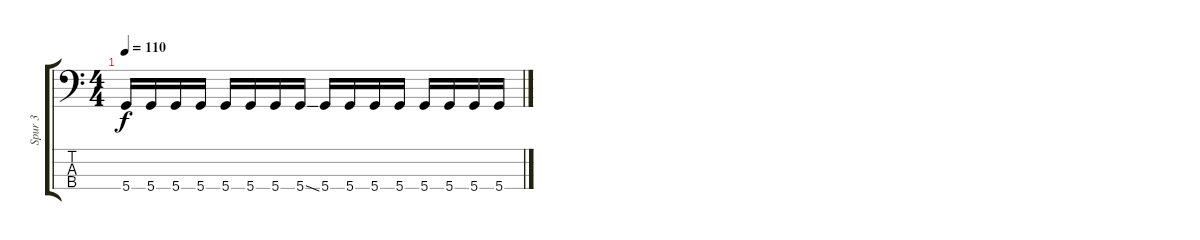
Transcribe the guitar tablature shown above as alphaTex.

\track ("Spur 3" "Spur 3") {instrument electricbasspick}
\staff {score tabs}
\tuning (F2 C2 G1 D1) {hide}
\ts (4 4)
\tempo 110
\clef f4
\ks c
5.4.16{dy f} 5.4.16 5.4.16 5.4.16 5.4.16 5.4.16 5.4.16 5.4{ss}.16 5.4.16 5.4.16 5.4.16 5.4.16 5.4.16 5.4.16 5.4.16 5.4.16
